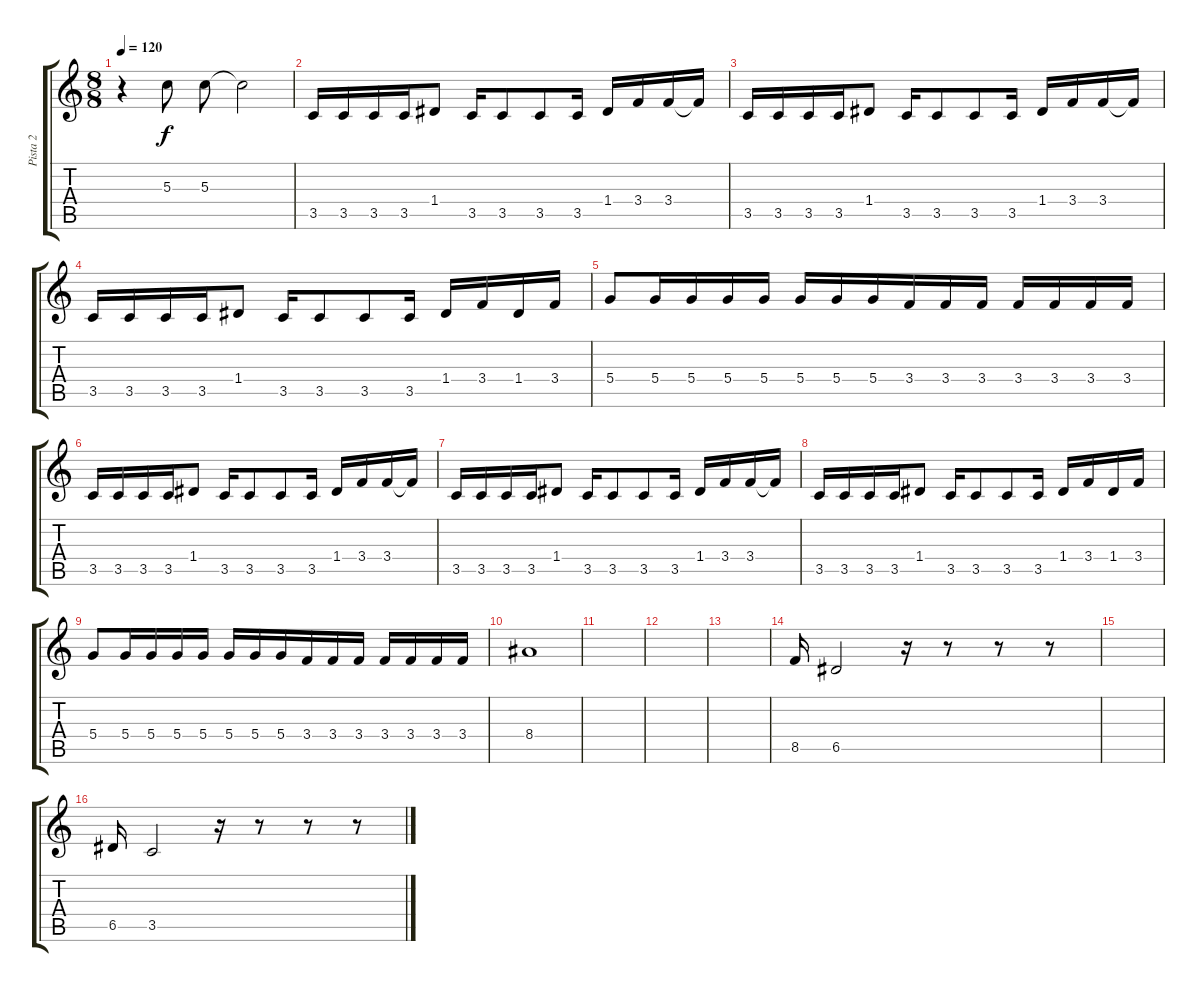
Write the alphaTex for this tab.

\track ("Pista 2" "Pista 2") {instrument distortionguitar}
\staff {score tabs}
\tuning (E4 B3 G3 D3 A2 E2) {hide}
\ts (8 8)
\tempo 120
\clef g2
\ks c
r.4{dy f} 5.3.8 5.3.8 5.3{t}.2 |
3.5.16 3.5.16 3.5.16 3.5.16 1.4.8 3.5.16 3.5.8 3.5.8 3.5.16 1.4.16 3.4.16 3.4.16 3.4{t}.16 |
3.5.16 3.5.16 3.5.16 3.5.16 1.4.8 3.5.16 3.5.8 3.5.8 3.5.16 1.4.16 3.4.16 3.4.16 3.4{t}.16 |
3.5.16 3.5.16 3.5.16 3.5.16 1.4.8 3.5.16 3.5.8 3.5.8 3.5.16 1.4.16 3.4.16 1.4.16 3.4.16 |
5.4.8 5.4.16 5.4.16 5.4.16 5.4.16 5.4.16 5.4.16 5.4.16 3.4.16 3.4.16 3.4.16 3.4.16 3.4.16 3.4.16 3.4.16 |
3.5.16 3.5.16 3.5.16 3.5.16 1.4.8 3.5.16 3.5.8 3.5.8 3.5.16 1.4.16 3.4.16 3.4.16 3.4{t}.16 |
3.5.16 3.5.16 3.5.16 3.5.16 1.4.8 3.5.16 3.5.8 3.5.8 3.5.16 1.4.16 3.4.16 3.4.16 3.4{t}.16 |
3.5.16 3.5.16 3.5.16 3.5.16 1.4.8 3.5.16 3.5.8 3.5.8 3.5.16 1.4.16 3.4.16 1.4.16 3.4.16 |
5.4.8 5.4.16 5.4.16 5.4.16 5.4.16 5.4.16 5.4.16 5.4.16 3.4.16 3.4.16 3.4.16 3.4.16 3.4.16 3.4.16 3.4.16 |
8.4.1 |
|
|
|
8.5.16 6.5.2 r.16 r.8 r.8 r.8 |
|
6.5.16 3.5.2 r.16 r.8 r.8 r.8
